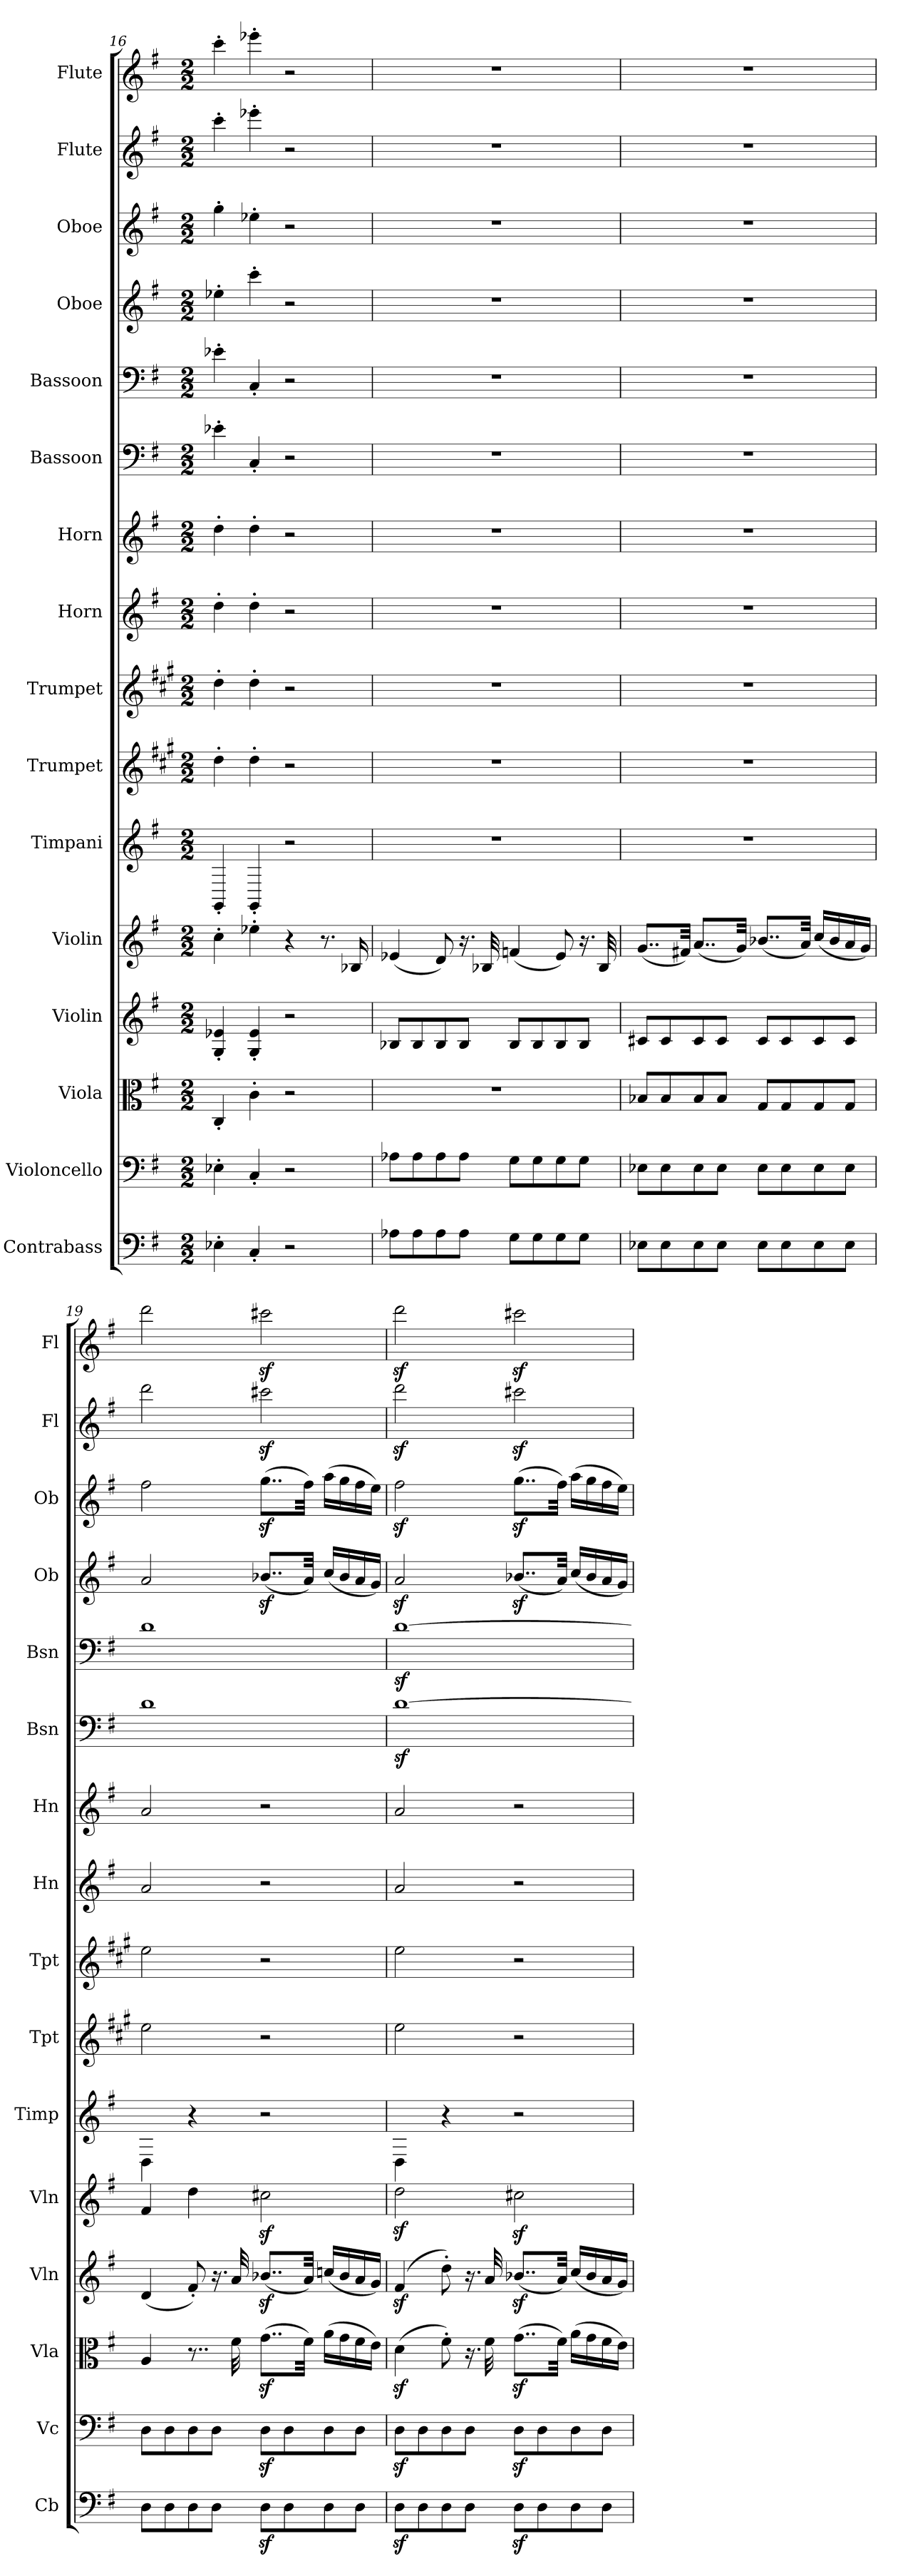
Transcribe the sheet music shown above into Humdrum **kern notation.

**kern	**kern	**kern	**kern	**kern	**kern	**kern	**kern	**kern	**kern	**kern	**kern	**kern	**kern	**kern	**kern
*part16	*part15	*part14	*part13	*part12	*part11	*part10	*part9	*part8	*part7	*part6	*part5	*part4	*part3	*part2	*part1
*staff16	*staff15	*staff14	*staff13	*staff12	*staff11	*staff10	*staff9	*staff8	*staff7	*staff6	*staff5	*staff4	*staff3	*staff2	*staff1
*I"Contrabass	*I"Violoncello	*I"Viola	*I"Violin	*I"Violin	*I"Timpani	*I"Trumpet	*I"Trumpet	*I"Horn	*I"Horn	*I"Bassoon	*I"Bassoon	*I"Oboe	*I"Oboe	*I"Flute	*I"Flute
*I'Cb	*I'Vc	*I'Vla	*I'Vln	*I'Vln	*I'Timp	*I'Tpt	*I'Tpt	*I'Hn	*I'Hn	*I'Bsn	*I'Bsn	*I'Ob	*I'Ob	*I'Fl	*I'Fl
*clefF4	*clefF4	*clefC3	*clefG2	*clefG2	*clefG2	*clefG2	*clefG2	*clefG2	*clefG2	*clefF4	*clefF4	*clefG2	*clefG2	*clefG2	*clefG2
*ITrd7c12	*	*	*	*	*	*ITrd1c2	*ITrd1c2	*ITrd4c7	*ITrd4c7	*	*	*	*	*	*
*k[f#]	*k[f#]	*k[f#]	*k[f#]	*k[f#]	*k[f#]	*k[f#]	*k[f#]	*k[]	*k[]	*k[f#]	*k[f#]	*k[f#]	*k[f#]	*k[f#]	*k[f#]
*M2/2	*M2/2	*M2/2	*M2/2	*M2/2	*M2/2	*M2/2	*M2/2	*M2/2	*M2/2	*M2/2	*M2/2	*M2/2	*M2/2	*M2/2	*M2/2
=16	=16	=16	=16	=16	=16	=16	=16	=16	=16	=16	=16	=16	=16	=16	=16
4EE-X'\	4E-X'\	4C'/	4G/' 4e-X/'	4cc'\	4GG'/	4cc'\	4cc'\	4g'\	4g'\	4e-X'\	4e-X'\	4ee-X'\	4gg'\	4ccc'\	4ccc'\
4CC'/	4C'/	4c'\	4G/' 4e-/'	4ee-X'\	4GG'/	4cc'\	4cc'\	4g'\	4g'\	4C'/	4C'/	4ccc'\	4ee-X'\	4eee-X'\	4eee-X'\
2r	2r	2r	2r	4r	2r	2r	2r	2r	2r	2r	2r	2r	2r	2r	2r
.	.	.	.	8.r	.	.	.	.	.	.	.	.	.	.	.
.	.	.	.	16B-X/	.	.	.	.	.	.	.	.	.	.	.
=17	=17	=17	=17	=17	=17	=17	=17	=17	=17	=17	=17	=17	=17	=17	=17
8AA-X\L	8A-X\L	1r	8B-X/L	(<4e-X/	1r	1r	1r	1r	1r	1r	1r	1r	1r	1r	1r
8AA-\	8A-\	.	8B-/	.	.	.	.	.	.	.	.	.	.	.	.
8AA-\	8A-\	.	8B-/	8d/)	.	.	.	.	.	.	.	.	.	.	.
8AA-\J	8A-\J	.	8B-/J	16.r	.	.	.	.	.	.	.	.	.	.	.
.	.	.	.	32B-X/	.	.	.	.	.	.	.	.	.	.	.
8GG\L	8G\L	.	8B-/L	(<4fn/	.	.	.	.	.	.	.	.	.	.	.
8GG\	8G\	.	8B-/	.	.	.	.	.	.	.	.	.	.	.	.
8GG\	8G\	.	8B-/	8e-/)	.	.	.	.	.	.	.	.	.	.	.
8GG\J	8G\J	.	8B-/J	16.r	.	.	.	.	.	.	.	.	.	.	.
.	.	.	.	32B-/	.	.	.	.	.	.	.	.	.	.	.
=18	=18	=18	=18	=18	=18	=18	=18	=18	=18	=18	=18	=18	=18	=18	=18
8EE-X\L	8E-X\L	8B-X/L	8c#X/L	(<8..g/L	1r	1r	1r	1r	1r	1r	1r	1r	1r	1r	1r
8EE-\	8E-\	8B-/	8c#/	.	.	.	.	.	.	.	.	.	.	.	.
.	.	.	.	32f#X/Jkk)	.	.	.	.	.	.	.	.	.	.	.
8EE-\	8E-\	8B-/	8c#/	(<8..a/L	.	.	.	.	.	.	.	.	.	.	.
8EE-\J	8E-\J	8B-/J	8c#/J	.	.	.	.	.	.	.	.	.	.	.	.
.	.	.	.	32g/Jkk)	.	.	.	.	.	.	.	.	.	.	.
8EE-\L	8E-\L	8G/L	8c#/L	(<8..b-X/L	.	.	.	.	.	.	.	.	.	.	.
8EE-\	8E-\	8G/	8c#/	.	.	.	.	.	.	.	.	.	.	.	.
.	.	.	.	32a/Jkk)	.	.	.	.	.	.	.	.	.	.	.
8EE-\	8E-\	8G/	8c#/	(<16cc/LL	.	.	.	.	.	.	.	.	.	.	.
.	.	.	.	16b-/	.	.	.	.	.	.	.	.	.	.	.
8EE-\J	8E-\J	8G/J	8c#/J	16a/	.	.	.	.	.	.	.	.	.	.	.
.	.	.	.	16g/JJ)	.	.	.	.	.	.	.	.	.	.	.
=19	=19	=19	=19	=19	=19	=19	=19	=19	=19	=19	=19	=19	=19	=19	=19
8DD\L	8D\L	4A/	(<4d/	4f#/	4D\	2dd\	2dd\	2d/	2d/	1d	1d	2a/	2ff#\	2ddd\	2ddd\
8DD\	8D\	.	.	.	.	.	.	.	.	.	.	.	.	.	.
8DD\	8D\	8..r	8f#'/)	4dd\	4r	.	.	.	.	.	.	.	.	.	.
8DD\J	8D\J	.	16.r	.	.	.	.	.	.	.	.	.	.	.	.
.	.	32f#\	32a/	.	.	.	.	.	.	.	.	.	.	.	.
8DDz<\L	8Dz<\L	(>8..gz<\L	(<8..b-Xz</L	2cc#Xz<\	2r	2r	2r	2r	2r	.	.	(<8..b-Xz</L	(>8..ggz<\L	2ccc#Xz<\	2ccc#Xz<\
8DD\	8D\	.	.	.	.	.	.	.	.	.	.	.	.	.	.
.	.	32f#\Jkk)	32a/Jkk)	.	.	.	.	.	.	.	.	32a/Jkk)	32ff#\Jkk)	.	.
8DD\	8D\	(>16a\LL	(<16ccn/LL	.	.	.	.	.	.	.	.	(<16cc/LL	(>16aa\LL	.	.
.	.	16g\	16b-/	.	.	.	.	.	.	.	.	16b-/	16gg\	.	.
8DD\J	8D\J	16f#\	16a/	.	.	.	.	.	.	.	.	16a/	16ff#\	.	.
.	.	16e\JJ)	16g/JJ)	.	.	.	.	.	.	.	.	16g/JJ)	16ee\JJ)	.	.
=20	=20	=20	=20	=20	=20	=20	=20	=20	=20	=20	=20	=20	=20	=20	=20
8DDz<\L	8Dz<\L	(>4dz<\	(>4f#z</	2ddz<\	4D\	2dd\	2dd\	2d/	2d/	[1dz<	[1dz<	2az</	2ff#z<\	2dddz<\	2dddz<\
8DD\	8D\	.	.	.	.	.	.	.	.	.	.	.	.	.	.
8DD\	8D\	8f#'\)	8dd'\)	.	4r	.	.	.	.	.	.	.	.	.	.
8DD\J	8D\J	16.r	16.r	.	.	.	.	.	.	.	.	.	.	.	.
.	.	32f#\	32a/	.	.	.	.	.	.	.	.	.	.	.	.
8DDz<\L	8Dz<\L	(>8..gz<\L	(<8..b-Xz</L	2cc#Xz<\	2r	2r	2r	2r	2r	.	.	(<8..b-Xz</L	(>8..ggz<\L	2ccc#Xz<\	2ccc#Xz<\
8DD\	8D\	.	.	.	.	.	.	.	.	.	.	.	.	.	.
.	.	32f#\Jkk)	32a/Jkk)	.	.	.	.	.	.	.	.	32a/Jkk)	32ff#\Jkk)	.	.
8DD\	8D\	(>16a\LL	(<16cc/LL	.	.	.	.	.	.	.	.	(<16cc/LL	(>16aa\LL	.	.
.	.	16g\	16b-/	.	.	.	.	.	.	.	.	16b-/	16gg\	.	.
8DD\J	8D\J	16f#\	16a/	.	.	.	.	.	.	.	.	16a/	16ff#\	.	.
.	.	16e\JJ)	16g/JJ)	.	.	.	.	.	.	.	.	16g/JJ)	16ee\JJ)	.	.
=	=	=	=	=	=	=	=	=	=	=	=	=	=	=	=
*-	*-	*-	*-	*-	*-	*-	*-	*-	*-	*-	*-	*-	*-	*-	*-
